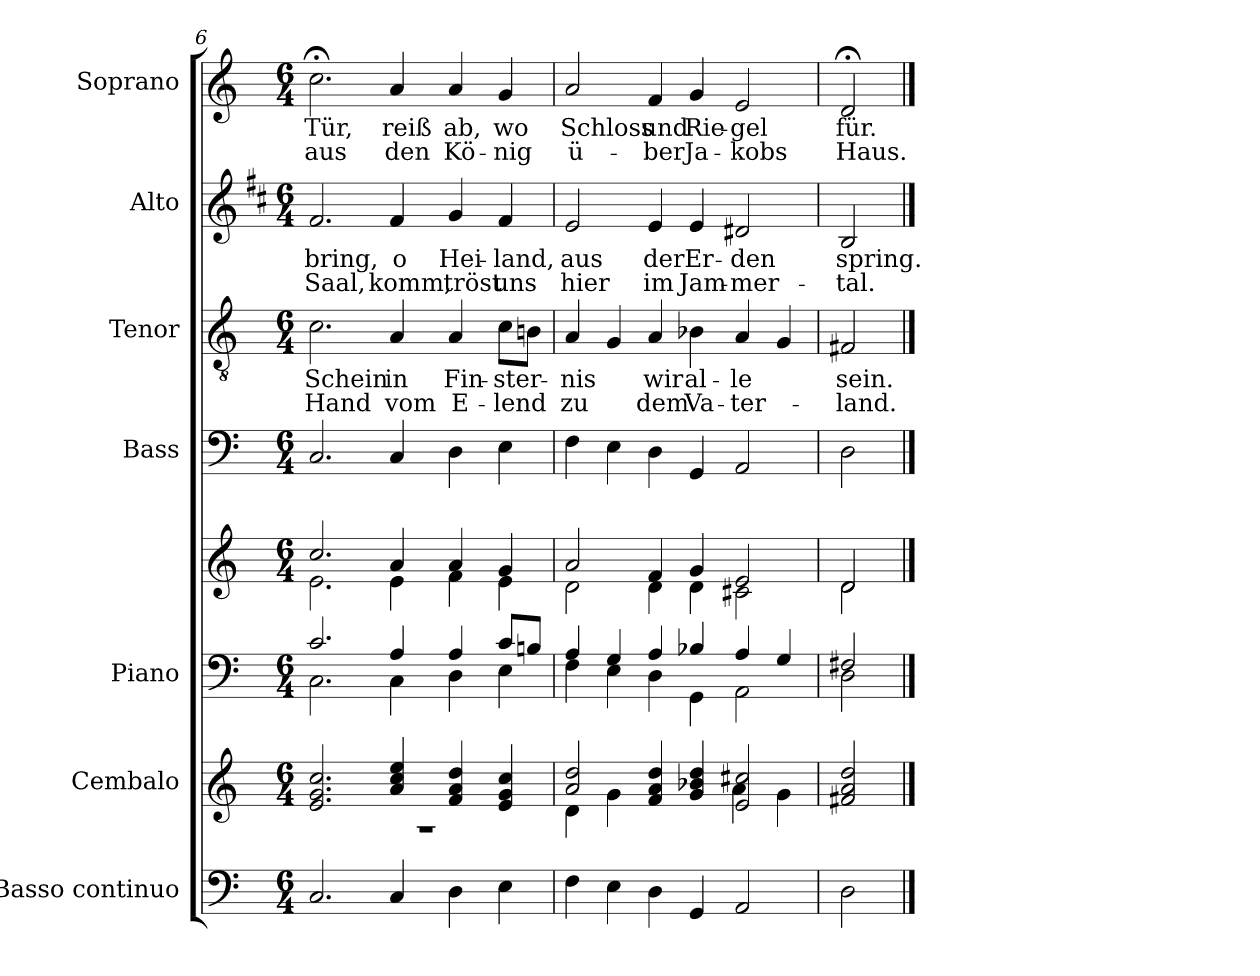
**kern	**kern	**kern	**kern	**kern	**kern	**text	**text	**kern	**text	**text	**kern	**text	**text
*part7	*part6	*part5	*part5	*part4	*part3	*part3	*part3	*part2	*part2	*part2	*part1	*part1	*part1
*staff8	*staff7	*staff6	*staff5	*staff4	*staff3	*staff3	*staff3	*staff2	*staff2	*staff2	*staff1	*staff1	*staff1
*I"Basso continuo	*I"Cembalo	*I"Piano	*	*I"Bass	*I"Tenor	*	*	*I"Alto	*	*	*I"Soprano	*	*
*I'B.c.	*I'Cbl.	*I'Pno.	*	*I'B.	*I'T.	*	*	*I'A.	*	*	*I'S.	*	*
*clefF4	*clefG2	*clefF4	*clefG2	*clefF4	*clefGv2	*	*	*clefG2	*	*	*clefG2	*	*
*	*	*	*	*	*	*	*	*ITrd1c2	*	*	*	*	*
*k[]	*k[]	*k[]	*k[]	*k[]	*k[]	*	*	*k[]	*	*	*k[]	*	*
*M6/4	*M6/4	*M6/4	*M6/4	*M6/4	*M6/4	*	*	*M6/4	*	*	*M6/4	*	*
*MM147	*MM147	*MM147	*MM147	*MM147	*MM147	*	*	*MM147	*	*	*MM147	*	*
=6	=6	=6	=6	=6	=6	=6	=6	=6	=6	=6	=6	=6	=6
*	*^	*^	*^	*	*	*	*	*	*	*	*	*	*
!	!	!	!	!	!	!	!	!	!LO:LY:b	!LO:LY:b	!	!LO:LY:b	!LO:LY:b	!	!LO:LY:b	!LO:LY:b
2.C/	2.e/ 2.g/ 2.cc/	1.r	2.c/	2.C\	2.cc/	2.e\	2.C/	2.c\	Schein	Hand	2.e/	bring,	Saal,	2.cc;<\	Tür,	aus
!	!	!	!	!	!	!	!	!	!LO:LY:b	!LO:LY:b	!	!LO:LY:b	!LO:LY:b	!	!LO:LY:b	!LO:LY:b
4C/	4a/ 4cc/ 4ee/	.	4A/	4C\	4a/	4e\	4C/	4A/	in	vom	4e/	o	komm,	4a/	reiß	den
!	!	!	!	!	!	!	!	!	!LO:LY:b	!LO:LY:b	!	!LO:LY:b	!LO:LY:b	!	!LO:LY:b	!LO:LY:b
4D\	4f/ 4a/ 4dd/	.	4A/	4D\	4a/	4f\	4D\	4A/	Fin-	E-	4f/	Hei-	tröst	4a/	ab,	Kö-
!	!	!	!	!	!	!	!	!	!LO:LY:b	!LO:LY:b	!	!LO:LY:b	!LO:LY:b	!	!LO:LY:b	!LO:LY:b
4E\	4e/ 4g/ 4cc/	.	8c/L	4E\	4g/	4e\	4E\	8c\L	-ster-	-lend	4e/	-land,	uns	4g/	wo	-nig
.	.	.	8Bn/J	.	.	.	.	8Bn\J	.	.	.	.	.	.	.	.
=7	=7	=7	=7	=7	=7	=7	=7	=7	=7	=7	=7	=7	=7	=7	=7	=7
!	!	!	!	!	!	!	!	!	!LO:LY:b	!LO:LY:b	!	!LO:LY:b	!LO:LY:b	!	!LO:LY:b	!LO:LY:b
4F\	2a/ 2dd/	4d\	4A/	4F\	2a/	2d\	4F\	4A/	-nis	zu	2d/	aus	hier	2a/	Schloss	ü-
4E\	.	4g\	4G/	4E\	.	.	4E\	4G/	.	.	.	.	.	.	.	.
!	!	!	!	!	!	!	!	!	!LO:LY:b	!LO:LY:b	!	!LO:LY:b	!LO:LY:b	!	!LO:LY:b	!LO:LY:b
4D\	4f/ 4a/ 4dd/	2ryy	4A/	4D\	4f/	4d\	4D\	4A/	wir	dem	4d/	der	im	4f/	und	-ber
!	!	!	!	!	!	!	!	!	!LO:LY:b	!LO:LY:b	!	!LO:LY:b	!LO:LY:b	!	!LO:LY:b	!LO:LY:b
4GG/	4g/ 4b-X/ 4dd/	.	4B-X/	4GG\	4g/	4d\	4GG/	4B-X\	al-	Va-	4d/	Er-	Jam-	4g/	Rie-	Ja-
*	*	*	*	*	*	*	*	*	*	*	*	*	*	*MM138	*	*
!	!	!	!	!	!	!	!	!	!LO:LY:b	!LO:LY:b	!	!LO:LY:b	!LO:LY:b	!	!LO:LY:b	!LO:LY:b
2AA/	2e/ 2cc#X/	4a\	4A/	2AA\	2e/	2c#X\	2AA/	4A/	-le	-ter-	2c#X/	-den	-mer-	2e/	-gel	-kobs
.	.	4g\	4G/	.	.	.	.	4G/	.	.	.	.	.	.	.	.
!!LO:PB:g=z
=8	=8	=8	=8	=8	=8	=8	=8	=8	=8	=8	=8	=8	=8	=8	=8	=8
!	!	!	!	!	!	!	!	!	!LO:LY:b	!LO:LY:b	!	!LO:LY:b	!LO:LY:b	!	!LO:LY:b	!LO:LY:b
*	*v	*v	*	*	*	*	*	*	*	*	*	*	*	*	*	*
2D\	2f#X/ 2a/ 2dd/	2F#X/	2D\	2d/	2d\	2D\	2F#X/	sein.	-land.	2A/	spring.	-tal.	2d;</	für.	Haus.
*	*	*v	*v	*	*	*	*	*	*	*	*	*	*	*	*
*	*	*	*v	*v	*	*	*	*	*	*	*	*	*	*
==	==	==	==	==	==	==	==	==	==	==	==	==	==
*-	*-	*-	*-	*-	*-	*-	*-	*-	*-	*-	*-	*-	*-
